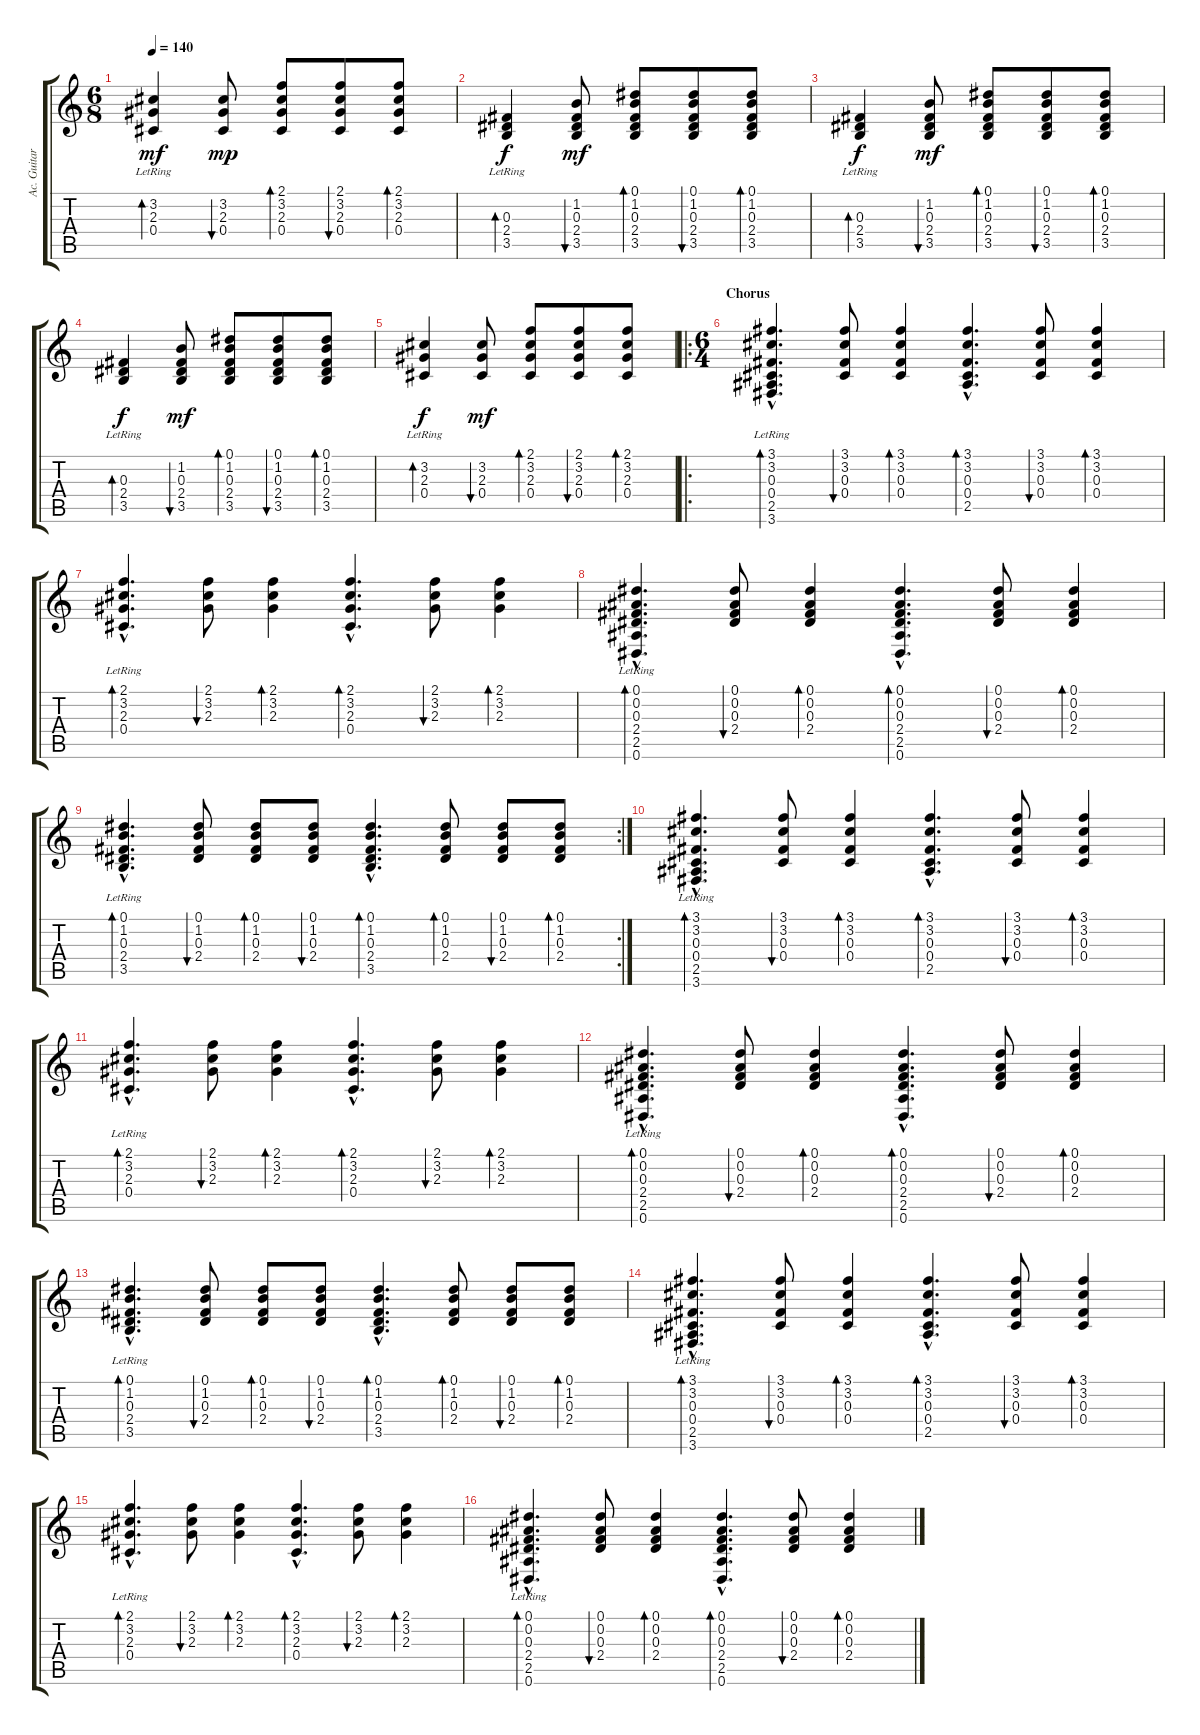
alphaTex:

\track ("Ac. Guitar Rhytm" "Ac. Guitar") {instrument acousticguitarsteel}
\staff {score tabs}
\tuning (Eb4 Bb3 Gb3 Db3 Ab2 Eb2) {hide}
\ts (6 8)
\tempo 140
\clef g2
\ks c
(3.2{lr} 2.3{lr} 0.4{lr}).4{bd 240 dy mf} (3.2 2.3 0.4).8{bu 120 dy mp} (2.1 3.2 2.3 0.4).8{bd 120} (2.1 3.2 2.3 0.4).8{bu 120} (2.1 3.2 2.3 0.4).8{bd 120} |
(0.3{lr} 2.4{lr} 3.5{lr}).4{bd 240 dy f} (1.2 0.3 2.4 3.5).8{bu 120 dy mf} (0.1 1.2 0.3 2.4 3.5).8{bd 120} (0.1 1.2 0.3 2.4 3.5).8{bu 120} (0.1 1.2 0.3 2.4 3.5).8{bd 120} |
(0.3{lr} 2.4{lr} 3.5{lr}).4{bd 240 dy f} (1.2 0.3 2.4 3.5).8{bu 120 dy mf} (0.1 1.2 0.3 2.4 3.5).8{bd 120} (0.1 1.2 0.3 2.4 3.5).8{bu 120} (0.1 1.2 0.3 2.4 3.5).8{bd 120} |
(0.3{lr} 2.4{lr} 3.5{lr}).4{bd 240 dy f} (1.2 0.3 2.4 3.5).8{bu 120 dy mf} (0.1 1.2 0.3 2.4 3.5).8{bd 120} (0.1 1.2 0.3 2.4 3.5).8{bu 120} (0.1 1.2 0.3 2.4 3.5).8{bd 120} |
(3.2{lr} 2.3{lr} 0.4{lr}).4{bd 240 dy f} (3.2 2.3 0.4).8{bu 120 dy mf} (2.1 3.2 2.3 0.4).8{bd 120} (2.1 3.2 2.3 0.4).8{bu 120} (2.1 3.2 2.3 0.4).8{bd 120} |
\ro
\ts (6 4)
\section ("" "Chorus")
(3.1{hac lr} 3.2{hac lr} 0.3{hac lr} 0.4{hac lr} 2.5{hac lr} 3.6{hac lr}).4{d bd 60 balance 8} (3.1 3.2 0.3 0.4).8{bu 60} (3.1 3.2 0.3 0.4).4{bd 60} (3.1{hac} 3.2{hac} 0.3{hac} 0.4{hac} 2.5{hac}).4{d bd 60} (3.1 3.2 0.3 0.4).8{bu 60} (3.1 3.2 0.3 0.4).4{bd 60} |
(2.1{hac lr} 3.2{hac lr} 2.3{hac lr} 0.4{hac lr}).4{d bd 60} (2.1 3.2 2.3).8{bu 60} (2.1 3.2 2.3).4{bd 60} (2.1{hac} 3.2{hac} 2.3{hac} 0.4{hac}).4{d bd 60} (2.1 3.2 2.3).8{bu 60} (2.1 3.2 2.3).4{bd 60} |
(0.1{hac lr} 0.2{hac lr} 0.3{hac lr} 2.4{hac lr} 2.5{hac lr} 0.6{hac lr}).4{d bd 60} (0.1 0.2 0.3 2.4).8{bu 60} (0.1 0.2 0.3 2.4).4{bd 60} (0.1{hac} 0.2{hac} 0.3{hac} 2.4{hac} 2.5{hac} 0.6{hac}).4{d bd 60} (0.1 0.2 0.3 2.4).8{bu 60} (0.1 0.2 0.3 2.4).4{bd 60} |
\rc 2
(0.1{hac lr} 1.2{hac lr} 0.3{hac lr} 2.4{hac lr} 3.5{hac lr}).4{d bd 60} (0.1 1.2 0.3 2.4).8{bu 60} (0.1 1.2 0.3 2.4).8{bd 60} (0.1 1.2 0.3 2.4).8{bu 60} (0.1{hac} 1.2{hac} 0.3{hac} 2.4{hac} 3.5{hac}).4{d bd 60} (0.1 1.2 0.3 2.4).8{bd 60} (0.1 1.2 0.3 2.4).8{bu 60} (0.1 1.2 0.3 2.4).8{bd 60} |
(3.1{hac lr} 3.2{hac lr} 0.3{hac lr} 0.4{hac lr} 2.5{hac lr} 3.6{hac lr}).4{d bd 60 balance 8} (3.1 3.2 0.3 0.4).8{bu 60} (3.1 3.2 0.3 0.4).4{bd 60} (3.1{hac} 3.2{hac} 0.3{hac} 0.4{hac} 2.5{hac}).4{d bd 60} (3.1 3.2 0.3 0.4).8{bu 60} (3.1 3.2 0.3 0.4).4{bd 60} |
(2.1{hac lr} 3.2{hac lr} 2.3{hac lr} 0.4{hac lr}).4{d bd 60} (2.1 3.2 2.3).8{bu 60} (2.1 3.2 2.3).4{bd 60} (2.1{hac} 3.2{hac} 2.3{hac} 0.4{hac}).4{d bd 60} (2.1 3.2 2.3).8{bu 60} (2.1 3.2 2.3).4{bd 60} |
(0.1{hac lr} 0.2{hac lr} 0.3{hac lr} 2.4{hac lr} 2.5{hac lr} 0.6{hac lr}).4{d bd 60} (0.1 0.2 0.3 2.4).8{bu 60} (0.1 0.2 0.3 2.4).4{bd 60} (0.1{hac} 0.2{hac} 0.3{hac} 2.4{hac} 2.5{hac} 0.6{hac}).4{d bd 60} (0.1 0.2 0.3 2.4).8{bu 60} (0.1 0.2 0.3 2.4).4{bd 60} |
(0.1{hac lr} 1.2{hac lr} 0.3{hac lr} 2.4{hac lr} 3.5{hac lr}).4{d bd 60} (0.1 1.2 0.3 2.4).8{bu 60} (0.1 1.2 0.3 2.4).8{bd 60} (0.1 1.2 0.3 2.4).8{bu 60} (0.1{hac} 1.2{hac} 0.3{hac} 2.4{hac} 3.5{hac}).4{d bd 60} (0.1 1.2 0.3 2.4).8{bd 60} (0.1 1.2 0.3 2.4).8{bu 60} (0.1 1.2 0.3 2.4).8{bd 60} |
(3.1{hac lr} 3.2{hac lr} 0.3{hac lr} 0.4{hac lr} 2.5{hac lr} 3.6{hac lr}).4{d bd 60 balance 8} (3.1 3.2 0.3 0.4).8{bu 60} (3.1 3.2 0.3 0.4).4{bd 60} (3.1{hac} 3.2{hac} 0.3{hac} 0.4{hac} 2.5{hac}).4{d bd 60} (3.1 3.2 0.3 0.4).8{bu 60} (3.1 3.2 0.3 0.4).4{bd 60} |
(2.1{hac lr} 3.2{hac lr} 2.3{hac lr} 0.4{hac lr}).4{d bd 60} (2.1 3.2 2.3).8{bu 60} (2.1 3.2 2.3).4{bd 60} (2.1{hac} 3.2{hac} 2.3{hac} 0.4{hac}).4{d bd 60} (2.1 3.2 2.3).8{bu 60} (2.1 3.2 2.3).4{bd 60} |
(0.1{hac lr} 0.2{hac lr} 0.3{hac lr} 2.4{hac lr} 2.5{hac lr} 0.6{hac lr}).4{d bd 60} (0.1 0.2 0.3 2.4).8{bu 60} (0.1 0.2 0.3 2.4).4{bd 60} (0.1{hac} 0.2{hac} 0.3{hac} 2.4{hac} 2.5{hac} 0.6{hac}).4{d bd 60} (0.1 0.2 0.3 2.4).8{bu 60} (0.1 0.2 0.3 2.4).4{bd 60}
